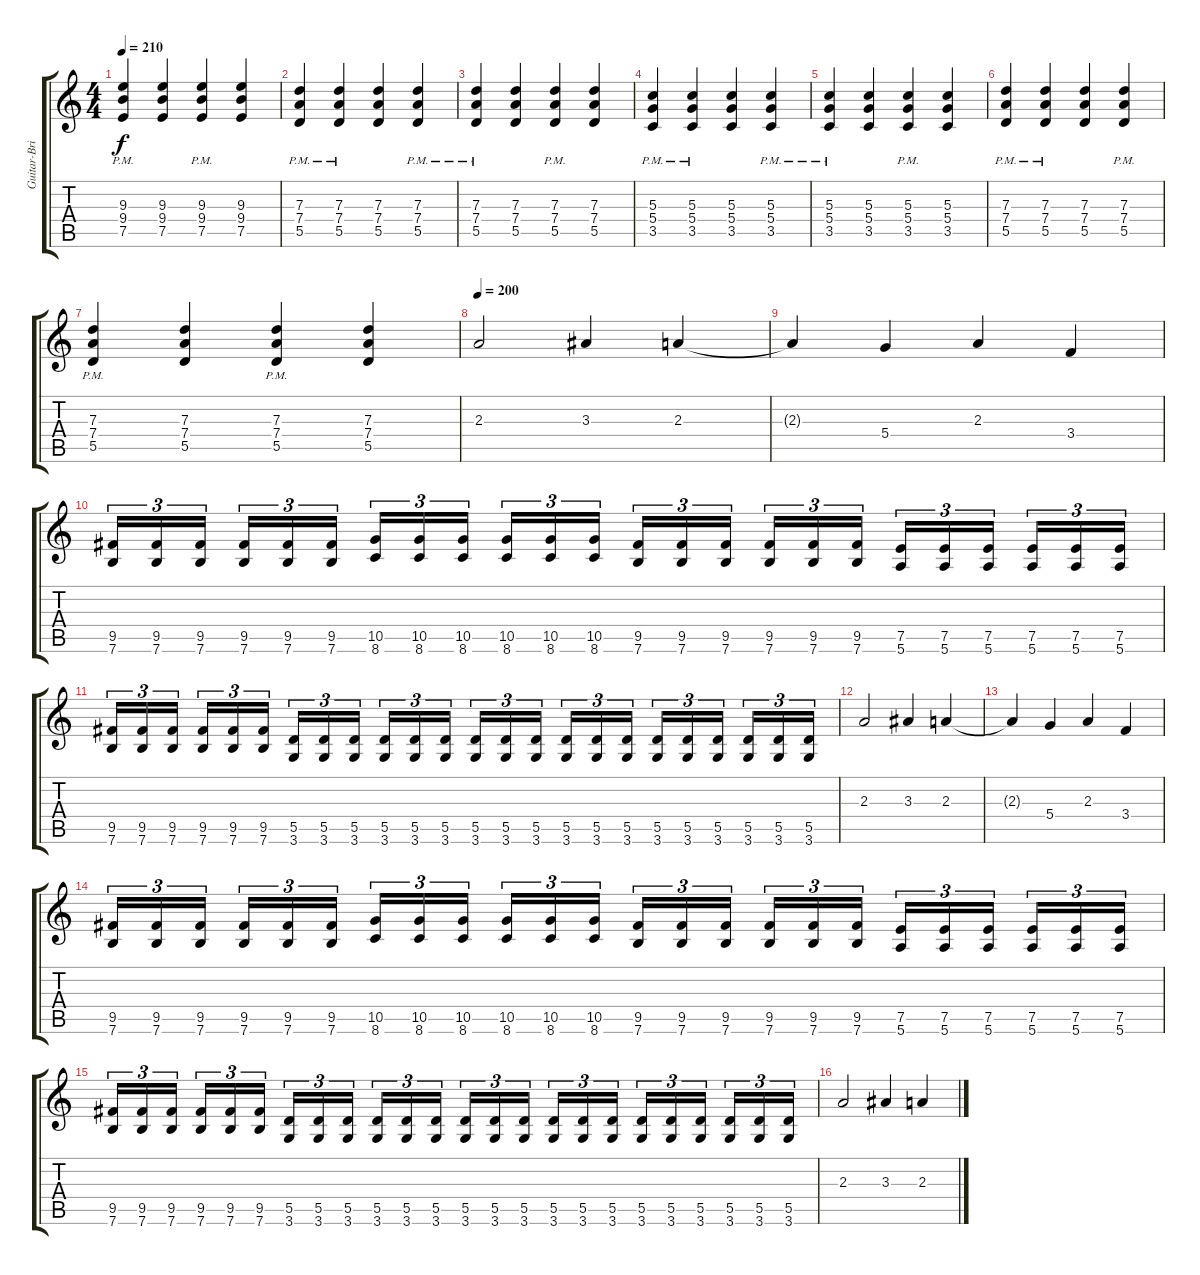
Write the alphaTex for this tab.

\track ("Guitar-Brian Deneeve" "Guitar-Bri") {instrument overdrivenguitar}
\staff {score tabs}
\tuning (E4 B3 G3 D3 A2 E2) {hide}
\ts (4 4)
\tempo 210
\clef g2
\ks c
(9.3{pm} 9.4{pm} 7.5{pm}).4{dy f} (9.3 9.4 7.5).4 (9.3{pm} 9.4{pm} 7.5{pm}).4 (9.3 9.4 7.5).4 |
(7.3{pm} 7.4{pm} 5.5{pm}).4 (7.3{pm} 7.4{pm} 5.5{pm}).4 (7.3 7.4 5.5).4 (7.3{pm} 7.4{pm} 5.5{pm}).4 |
(7.3{pm} 7.4{pm} 5.5{pm}).4 (7.3 7.4 5.5).4 (7.3{pm} 7.4{pm} 5.5{pm}).4 (7.3 7.4 5.5).4 |
(5.3{pm} 5.4{pm} 3.5{pm}).4 (5.3{pm} 5.4{pm} 3.5{pm}).4 (5.3 5.4 3.5).4 (5.3{pm} 5.4{pm} 3.5{pm}).4 |
(5.3{pm} 5.4{pm} 3.5{pm}).4 (5.3 5.4 3.5).4 (5.3{pm} 5.4{pm} 3.5{pm}).4 (5.3 5.4 3.5).4 |
(7.3{pm} 7.4{pm} 5.5{pm}).4 (7.3{pm} 7.4{pm} 5.5{pm}).4 (7.3 7.4 5.5).4 (7.3{pm} 7.4{pm} 5.5{pm}).4 |
(7.3{pm} 7.4{pm} 5.5{pm}).4 (7.3 7.4 5.5).4 (7.3{pm} 7.4{pm} 5.5{pm}).4 (7.3 7.4 5.5).4 |
\tempo 200
2.3.2 3.3.4 2.3.4 |
2.3{t}.4 5.4.4 2.3.4 3.4.4 |
(9.5 7.6).16{tu (3 2)} (9.5 7.6).16{tu (3 2)} (9.5 7.6).16{tu (3 2)} (9.5 7.6).16{tu (3 2)} (9.5 7.6).16{tu (3 2)} (9.5 7.6).16{tu (3 2)} (10.5 8.6).16{tu (3 2)} (10.5 8.6).16{tu (3 2)} (10.5 8.6).16{tu (3 2)} (10.5 8.6).16{tu (3 2)} (10.5 8.6).16{tu (3 2)} (10.5 8.6).16{tu (3 2)} (9.5 7.6).16{tu (3 2)} (9.5 7.6).16{tu (3 2)} (9.5 7.6).16{tu (3 2)} (9.5 7.6).16{tu (3 2)} (9.5 7.6).16{tu (3 2)} (9.5 7.6).16{tu (3 2)} (7.5 5.6).16{tu (3 2)} (7.5 5.6).16{tu (3 2)} (7.5 5.6).16{tu (3 2)} (7.5 5.6).16{tu (3 2)} (7.5 5.6).16{tu (3 2)} (7.5 5.6).16{tu (3 2)} |
(9.5 7.6).16{tu (3 2)} (9.5 7.6).16{tu (3 2)} (9.5 7.6).16{tu (3 2)} (9.5 7.6).16{tu (3 2)} (9.5 7.6).16{tu (3 2)} (9.5 7.6).16{tu (3 2)} (5.5 3.6).16{tu (3 2)} (5.5 3.6).16{tu (3 2)} (5.5 3.6).16{tu (3 2)} (5.5 3.6).16{tu (3 2)} (5.5 3.6).16{tu (3 2)} (5.5 3.6).16{tu (3 2)} (5.5 3.6).16{tu (3 2)} (5.5 3.6).16{tu (3 2)} (5.5 3.6).16{tu (3 2)} (5.5 3.6).16{tu (3 2)} (5.5 3.6).16{tu (3 2)} (5.5 3.6).16{tu (3 2)} (5.5 3.6).16{tu (3 2)} (5.5 3.6).16{tu (3 2)} (5.5 3.6).16{tu (3 2)} (5.5 3.6).16{tu (3 2)} (5.5 3.6).16{tu (3 2)} (5.5 3.6).16{tu (3 2)} |
2.3.2 3.3.4 2.3.4 |
2.3{t}.4 5.4.4 2.3.4 3.4.4 |
(9.5 7.6).16{tu (3 2)} (9.5 7.6).16{tu (3 2)} (9.5 7.6).16{tu (3 2)} (9.5 7.6).16{tu (3 2)} (9.5 7.6).16{tu (3 2)} (9.5 7.6).16{tu (3 2)} (10.5 8.6).16{tu (3 2)} (10.5 8.6).16{tu (3 2)} (10.5 8.6).16{tu (3 2)} (10.5 8.6).16{tu (3 2)} (10.5 8.6).16{tu (3 2)} (10.5 8.6).16{tu (3 2)} (9.5 7.6).16{tu (3 2)} (9.5 7.6).16{tu (3 2)} (9.5 7.6).16{tu (3 2)} (9.5 7.6).16{tu (3 2)} (9.5 7.6).16{tu (3 2)} (9.5 7.6).16{tu (3 2)} (7.5 5.6).16{tu (3 2)} (7.5 5.6).16{tu (3 2)} (7.5 5.6).16{tu (3 2)} (7.5 5.6).16{tu (3 2)} (7.5 5.6).16{tu (3 2)} (7.5 5.6).16{tu (3 2)} |
(9.5 7.6).16{tu (3 2)} (9.5 7.6).16{tu (3 2)} (9.5 7.6).16{tu (3 2)} (9.5 7.6).16{tu (3 2)} (9.5 7.6).16{tu (3 2)} (9.5 7.6).16{tu (3 2)} (5.5 3.6).16{tu (3 2)} (5.5 3.6).16{tu (3 2)} (5.5 3.6).16{tu (3 2)} (5.5 3.6).16{tu (3 2)} (5.5 3.6).16{tu (3 2)} (5.5 3.6).16{tu (3 2)} (5.5 3.6).16{tu (3 2)} (5.5 3.6).16{tu (3 2)} (5.5 3.6).16{tu (3 2)} (5.5 3.6).16{tu (3 2)} (5.5 3.6).16{tu (3 2)} (5.5 3.6).16{tu (3 2)} (5.5 3.6).16{tu (3 2)} (5.5 3.6).16{tu (3 2)} (5.5 3.6).16{tu (3 2)} (5.5 3.6).16{tu (3 2)} (5.5 3.6).16{tu (3 2)} (5.5 3.6).16{tu (3 2)} |
2.3.2 3.3.4 2.3.4
